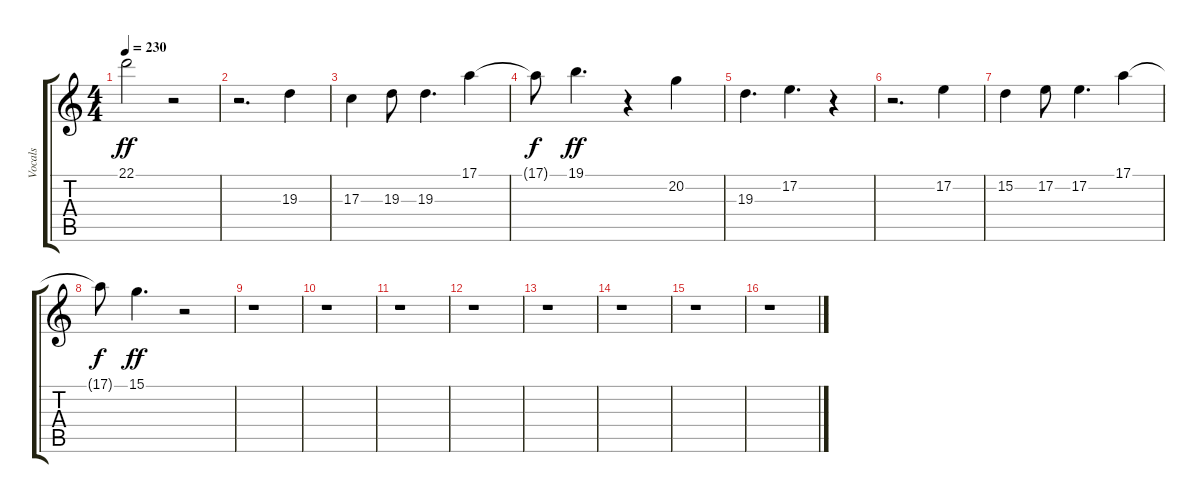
\track ("Vocals" "Vocals") {instrument voiceoohs}
\staff {score tabs}
\tuning (E4 B3 G3 D3 A2 E2) {hide}
\ts (4 4)
\tempo 230
\clef g2
\ks c
22.1.2{dy ff} r.2 |
r.2{d} 19.3.4 |
17.3.4 19.3.8 19.3.4{d} 17.1.4 |
17.1{t}.8{dy f} 19.1.4{d dy ff} r.4 20.2.4 |
19.3.4{d} 17.2.4{d} r.4 |
r.2{d} 17.2.4 |
15.2.4 17.2.8 17.2.4{d} 17.1.4 |
17.1{t}.8{dy f} 15.1.4{d dy ff} r.2 |
r.1 |
r.1 |
r.1 |
r.1 |
r.1 |
r.1 |
r.1 |
r.1
